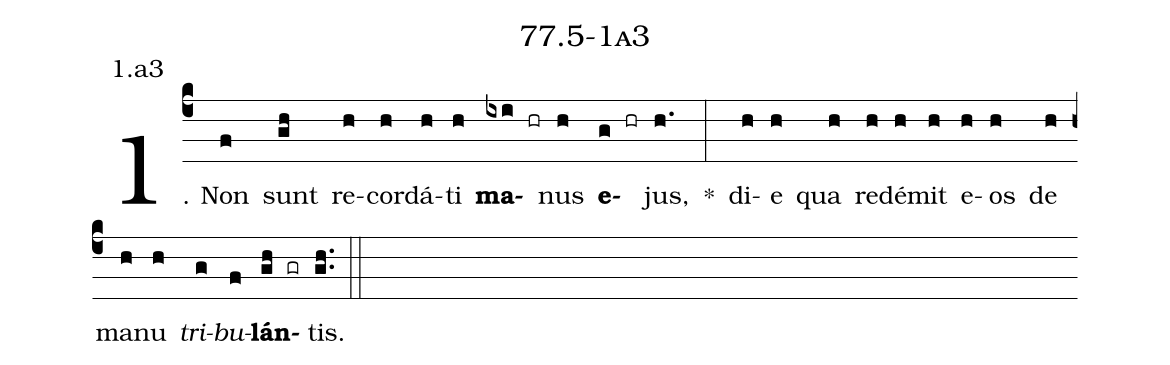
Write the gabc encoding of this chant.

name: 77.5-1a3;
annotation: 1.a3;
%%
(c4)1. Non(f) sunt(gh) re(h)cor(h)dá(h)ti(h) <b>ma</b>(ixi hr)nus(h) <b>e</b>(g hr)jus,(h.) *(:) di(h)e(h) qua(h) red(h)é(h)mit(h) e(h)os(h) de(h) ma(h)nu(h) <i>tri</i>(g)<i>bu</i>(f)<b>lán</b>(gh gr)tis.(gh..) (::)


%E(h) u(h) o(g) u(f) a(gh) e.(gh..) (::)
